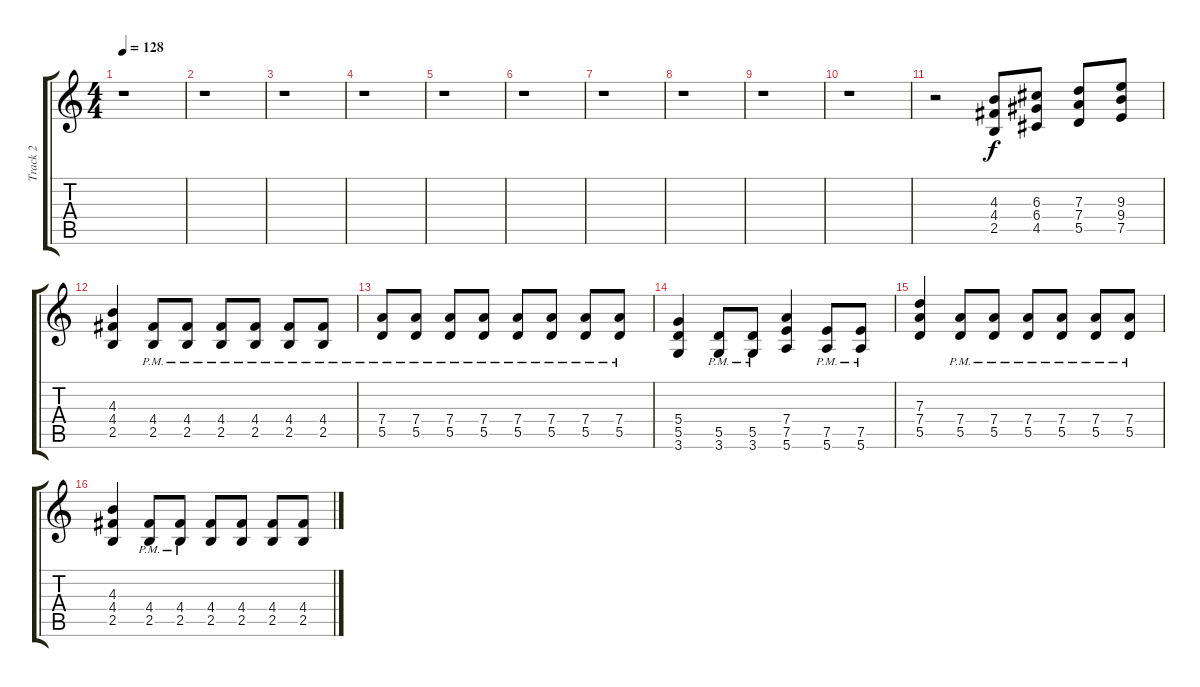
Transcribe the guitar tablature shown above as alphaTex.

\track ("Track 2" "Track 2") {instrument overdrivenguitar}
\staff {score tabs}
\tuning (E4 B3 G3 D3 A2 E2) {hide}
\ts (4 4)
\tempo 128
\clef g2
\ks c
r.1{dy f} |
r.1 |
r.1 |
r.1 |
r.1 |
r.1 |
r.1 |
r.1 |
r.1 |
r.1 |
r.2 (4.3 4.4 2.5).8 (6.3 6.4 4.5).8 (7.3 7.4 5.5).8 (9.3 9.4 7.5).8 |
(4.3 4.4 2.5).4 (4.4{pm} 2.5{pm}).8 (4.4{pm} 2.5{pm}).8 (4.4{pm} 2.5{pm}).8 (4.4{pm} 2.5{pm}).8 (4.4{pm} 2.5{pm}).8 (4.4{pm} 2.5{pm}).8 |
(7.4{pm} 5.5{pm}).8 (7.4{pm} 5.5{pm}).8 (7.4{pm} 5.5{pm}).8 (7.4{pm} 5.5{pm}).8 (7.4{pm} 5.5{pm}).8 (7.4{pm} 5.5{pm}).8 (7.4{pm} 5.5{pm}).8 (7.4{pm} 5.5{pm}).8 |
(5.4 5.5 3.6).4 (5.5{pm} 3.6{pm}).8 (5.5{pm} 3.6{pm}).8 (7.4 7.5 5.6).4 (7.5{pm} 5.6{pm}).8 (7.5{pm} 5.6{pm}).8 |
(7.3 7.4 5.5).4 (7.4{pm} 5.5{pm}).8 (7.4{pm} 5.5{pm}).8 (7.4{pm} 5.5{pm}).8 (7.4{pm} 5.5{pm}).8 (7.4{pm} 5.5{pm}).8 (7.4{pm} 5.5{pm}).8 |
(4.3 4.4 2.5).4 (4.4{pm} 2.5{pm}).8 (4.4{pm} 2.5{pm}).8 (4.4 2.5).8 (4.4 2.5).8 (4.4 2.5).8 (4.4 2.5).8
